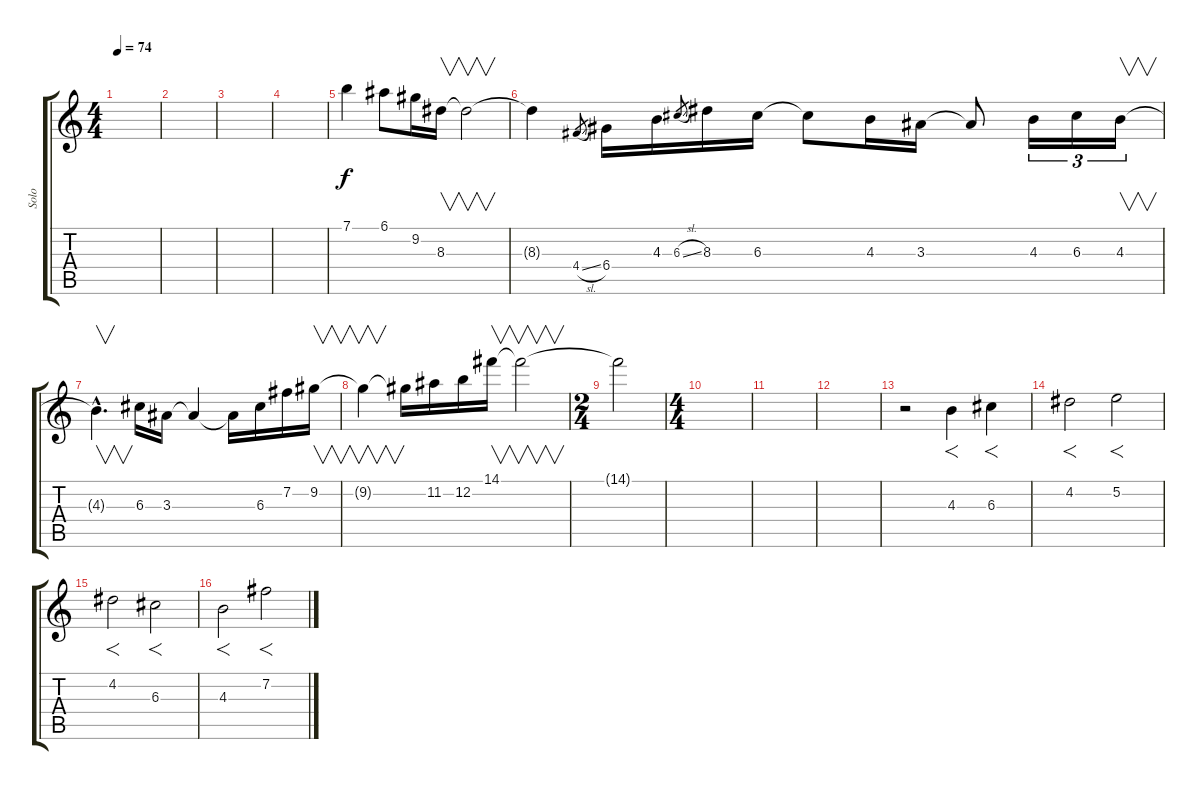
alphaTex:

\track ("Solo" "Solo") {instrument distortionguitar}
\staff {score tabs}
\tuning (E4 B3 G3 D3 A2 E2) {hide}
\ts (4 4)
\tempo 74
\clef g2
\ks c
|
|
|
|
7.1.4 6.1.8 9.2.16 8.3.16{v} 8.3{t}.2{v} |
8.3{t}.4 4.4{sl}.8{gr} 6.4.16 4.3.16 6.3{sl}.8{gr} 8.3.16 6.3.16 6.3{t}.8 4.3.16 3.3.16 3.3{t}.8 4.3.16{tu (3 2)} 6.3.16{tu (3 2)} 4.3.16{v tu (3 2)} |
4.3{hac t}.4{v d} 6.3.16 3.3.16 3.3{t}.4 3.3{t}.16 6.3.16 7.2.16 9.2.16{v} |
9.2{t}.4{v} 9.2{t}.16 11.2.16 12.2.16 14.1.16{v} 14.1{t}.2{v} |
\ts (2 4)
14.1{t}.2 |
\ts (4 4)
|
|
|
r.2 4.3.4{f} 6.3.4{f} |
4.2.2{f} 5.2.2{f} |
4.2.2{f} 6.3.2{f} |
4.3.2{f} 7.2.2{f}
